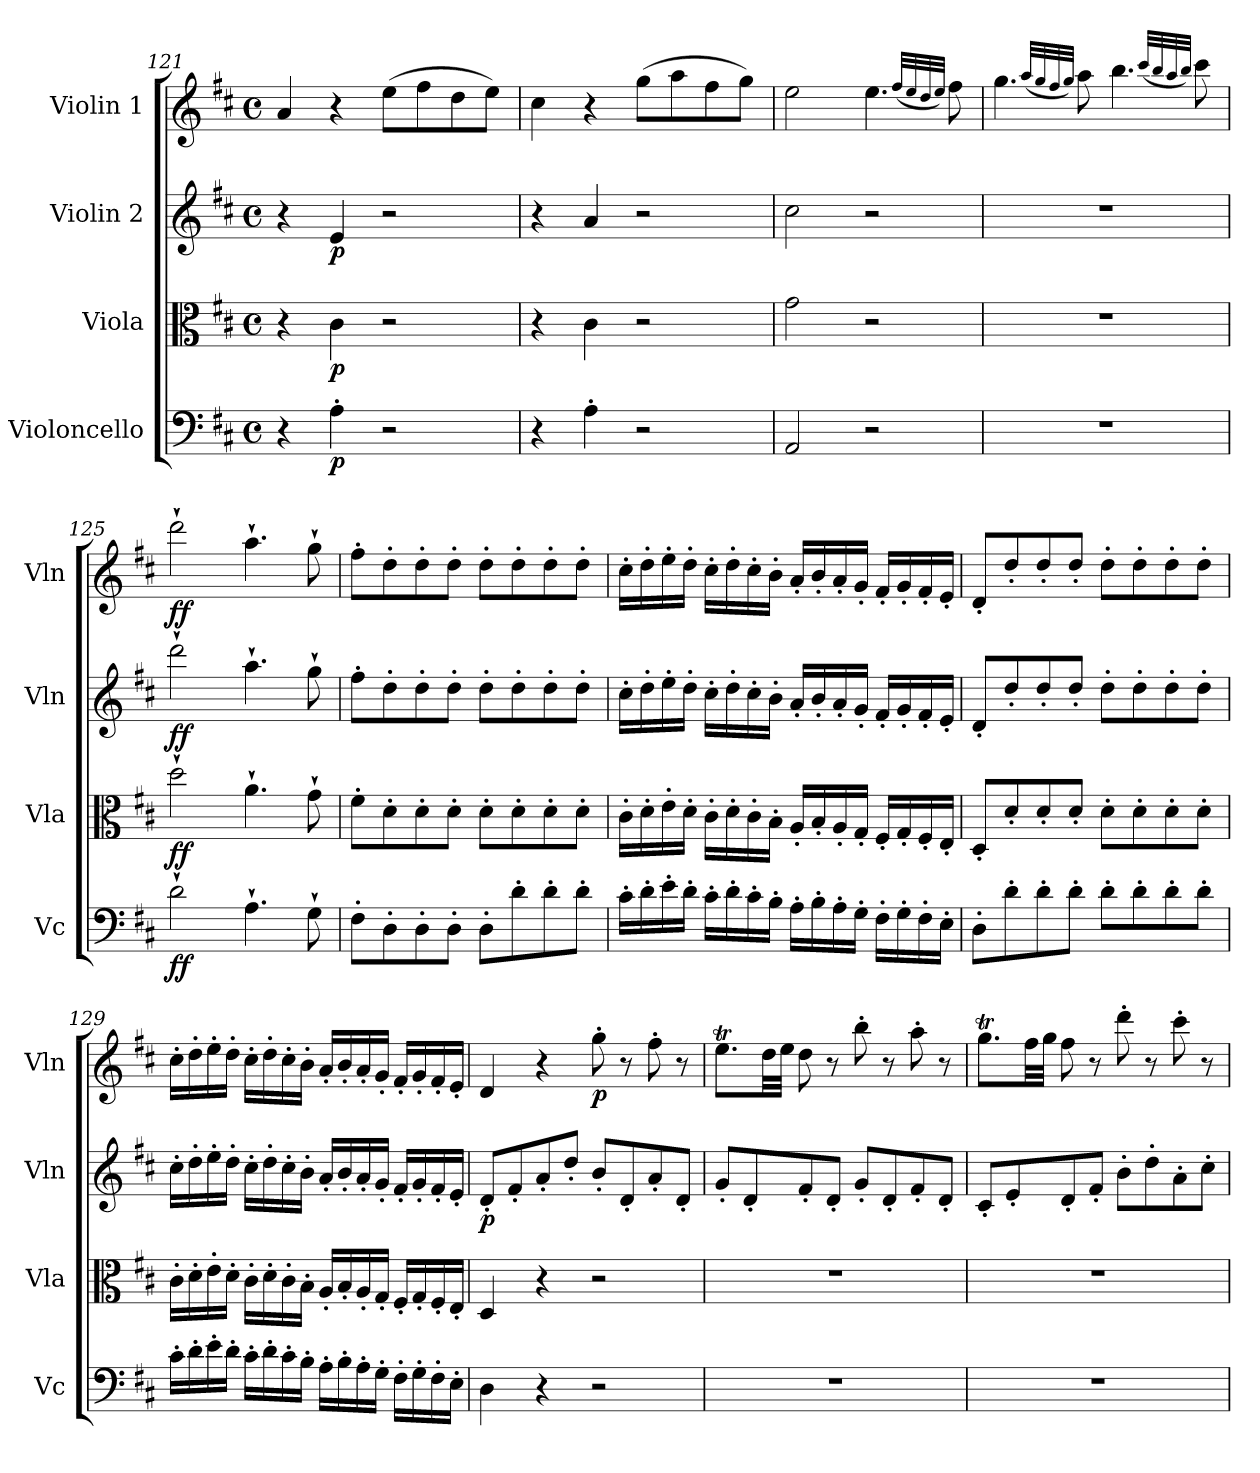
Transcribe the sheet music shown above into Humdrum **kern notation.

**kern	**dynam	**kern	**dynam	**kern	**dynam	**kern	**dynam
*part4	*part4	*part3	*part3	*part2	*part2	*part1	*part1
*staff4	*staff4	*staff3	*staff3	*staff2	*staff2	*staff1	*staff1
*I"Violoncello	*	*I"Viola	*	*I"Violin 2	*	*I"Violin 1	*
*I'Vc	*	*I'Vla	*	*I'Vln	*	*I'Vln	*
!!LO:LB:g=z
*clefF4	*	*clefC3	*	*clefG2	*	*clefG2	*
*k[f#c#]	*	*k[f#c#]	*	*k[f#c#]	*	*k[f#c#]	*
*M4/4	*	*M4/4	*	*M4/4	*	*M4/4	*
*met(c)	*	*met(c)	*	*met(c)	*	*met(c)	*
=121	=121	=121	=121	=121	=121	=121	=121
4r	.	4r	.	4r	.	4a/	.
!	!LO:DY:b	!	!LO:DY:b	!	!LO:DY:b	!	!
4A'\	p	4c#\	p	4e/	p	4r	.
2r	.	2r	.	2r	.	(8ee\L	.
.	.	.	.	.	.	8ff#\	.
.	.	.	.	.	.	8dd\	.
.	.	.	.	.	.	8ee\J)	.
=122	=122	=122	=122	=122	=122	=122	=122
4r	.	4r	.	4r	.	4cc#\	.
4A'\	.	4c#\	.	4a/	.	4r	.
2r	.	2r	.	2r	.	(8gg\L	.
.	.	.	.	.	.	8aa\	.
.	.	.	.	.	.	8ff#\	.
.	.	.	.	.	.	8gg\J)	.
=123	=123	=123	=123	=123	=123	=123	=123
2AA/	.	2g\	.	2cc#\	.	2ee\	.
2r	.	2r	.	2r	.	4.ee\	.
.	.	.	.	.	.	(32qff#/LLL	.
.	.	.	.	.	.	32qee/	.
.	.	.	.	.	.	32qdd/	.
.	.	.	.	.	.	32qee/JJJ)	.
.	.	.	.	.	.	8ff#\	.
=124	=124	=124	=124	=124	=124	=124	=124
1r	.	1r	.	1r	.	4.gg\	.
.	.	.	.	.	.	(32qaa/LLL	.
.	.	.	.	.	.	32qgg/	.
.	.	.	.	.	.	32qff#/	.
.	.	.	.	.	.	32qgg/JJJ)	.
.	.	.	.	.	.	8aa\	.
.	.	.	.	.	.	4.bb\	.
.	.	.	.	.	.	(32qccc#/LLL	.
.	.	.	.	.	.	32qbb/	.
.	.	.	.	.	.	32qaa/	.
.	.	.	.	.	.	32qbb/JJJ)	.
.	.	.	.	.	.	8ccc#\	.
=125	=125	=125	=125	=125	=125	=125	=125
!	!LO:DY:b	!	!LO:DY:b	!	!LO:DY:b	!	!LO:DY:b
2d`\	ff	2dd`\	ff	2ddd`\	ff	2ddd`\	ff
4.A`\	.	4.a`\	.	4.aa`\	.	4.aa`\	.
8G`\	.	8g`\	.	8gg`\	.	8gg`\	.
=126	=126	=126	=126	=126	=126	=126	=126
8F#'\L	.	8f#'\L	.	8ff#'\L	.	8ff#'\L	.
8D'\	.	8d'\	.	8dd'\	.	8dd'\	.
8D'\	.	8d'\	.	8dd'\	.	8dd'\	.
8D'\J	.	8d'\J	.	8dd'\J	.	8dd'\J	.
8D'\L	.	8d'\L	.	8dd'\L	.	8dd'\L	.
8d'\	.	8d'\	.	8dd'\	.	8dd'\	.
8d'\	.	8d'\	.	8dd'\	.	8dd'\	.
8d'\J	.	8d'\J	.	8dd'\J	.	8dd'\J	.
!!LO:LB:g=z
=127	=127	=127	=127	=127	=127	=127	=127
16c#'\LL	.	16c#'\LL	.	16cc#'\LL	.	16cc#'\LL	.
16d'\	.	16d'\	.	16dd'\	.	16dd'\	.
16e'\	.	16e'\	.	16ee'\	.	16ee'\	.
16d'\JJ	.	16d'\JJ	.	16dd'\JJ	.	16dd'\JJ	.
16c#'\LL	.	16c#'\LL	.	16cc#'\LL	.	16cc#'\LL	.
16d'\	.	16d'\	.	16dd'\	.	16dd'\	.
16c#'\	.	16c#'\	.	16cc#'\	.	16cc#'\	.
16B'\JJ	.	16B'\JJ	.	16b'\JJ	.	16b'\JJ	.
16A'\LL	.	16A'/LL	.	16a'/LL	.	16a'/LL	.
16B'\	.	16B'/	.	16b'/	.	16b'/	.
16A'\	.	16A'/	.	16a'/	.	16a'/	.
16G'\JJ	.	16G'/JJ	.	16g'/JJ	.	16g'/JJ	.
16F#'\LL	.	16F#'/LL	.	16f#'/LL	.	16f#'/LL	.
16G'\	.	16G'/	.	16g'/	.	16g'/	.
16F#'\	.	16F#'/	.	16f#'/	.	16f#'/	.
16E'\JJ	.	16E'/JJ	.	16e'/JJ	.	16e'/JJ	.
=128	=128	=128	=128	=128	=128	=128	=128
8D'\L	.	8D'/L	.	8d'/L	.	8d'/L	.
8d'\	.	8d'/	.	8dd'/	.	8dd'/	.
8d'\	.	8d'/	.	8dd'/	.	8dd'/	.
8d'\J	.	8d'/J	.	8dd'/J	.	8dd'/J	.
8d'\L	.	8d'\L	.	8dd'\L	.	8dd'\L	.
8d'\	.	8d'\	.	8dd'\	.	8dd'\	.
8d'\	.	8d'\	.	8dd'\	.	8dd'\	.
8d'\J	.	8d'\J	.	8dd'\J	.	8dd'\J	.
!!LO:LB:g=z
=129	=129	=129	=129	=129	=129	=129	=129
16c#'\LL	.	16c#'\LL	.	16cc#'\LL	.	16cc#'\LL	.
16d'\	.	16d'\	.	16dd'\	.	16dd'\	.
16e'\	.	16e'\	.	16ee'\	.	16ee'\	.
16d'\JJ	.	16d'\JJ	.	16dd'\JJ	.	16dd'\JJ	.
16c#'\LL	.	16c#'\LL	.	16cc#'\LL	.	16cc#'\LL	.
16d'\	.	16d'\	.	16dd'\	.	16dd'\	.
16c#'\	.	16c#'\	.	16cc#'\	.	16cc#'\	.
16B'\JJ	.	16B'\JJ	.	16b'\JJ	.	16b'\JJ	.
16A'\LL	.	16A'/LL	.	16a'/LL	.	16a'/LL	.
16B'\	.	16B'/	.	16b'/	.	16b'/	.
16A'\	.	16A'/	.	16a'/	.	16a'/	.
16G'\JJ	.	16G'/JJ	.	16g'/JJ	.	16g'/JJ	.
16F#'\LL	.	16F#'/LL	.	16f#'/LL	.	16f#'/LL	.
16G'\	.	16G'/	.	16g'/	.	16g'/	.
16F#'\	.	16F#'/	.	16f#'/	.	16f#'/	.
16E'\JJ	.	16E'/JJ	.	16e'/JJ	.	16e'/JJ	.
=130	=130	=130	=130	=130	=130	=130	=130
!	!	!	!	!	!LO:DY:b	!	!
4D\	.	4D/	.	8d'/L	p	4d/	.
.	.	.	.	8f#'/	.	.	.
4r	.	4r	.	8a'/	.	4r	.
.	.	.	.	8dd'/J	.	.	.
!	!	!	!	!	!	!	!LO:DY:b
2r	.	2r	.	8b'/L	.	8gg'\	p
.	.	.	.	8d'/	.	8r	.
.	.	.	.	8a'/	.	8ff#'\	.
.	.	.	.	8d'/J	.	8r	.
=131	=131	=131	=131	=131	=131	=131	=131
1r	.	1r	.	8g'/L	.	8.eeT\L	.
.	.	.	.	8d'/	.	.	.
.	.	.	.	.	.	32dd\LL	.
.	.	.	.	.	.	32ee\JJJ	.
.	.	.	.	8f#'/	.	8dd\	.
.	.	.	.	8d'/J	.	8r	.
.	.	.	.	8g'/L	.	8bb'\	.
.	.	.	.	8d'/	.	8r	.
.	.	.	.	8f#'/	.	8aa'\	.
.	.	.	.	8d'/J	.	8r	.
!!LO:LB:g=z
=132	=132	=132	=132	=132	=132	=132	=132
1r	.	1r	.	8c#'/L	.	8.ggT\L	.
.	.	.	.	8e'/	.	.	.
.	.	.	.	.	.	32ff#\LL	.
.	.	.	.	.	.	32gg\JJJ	.
.	.	.	.	8d'/	.	8ff#\	.
.	.	.	.	8f#'/J	.	8r	.
.	.	.	.	8b'\L	.	8ddd'\	.
.	.	.	.	8dd'\	.	8r	.
.	.	.	.	8a'\	.	8ccc#'\	.
.	.	.	.	8cc#'\J	.	8r	.
=	=	=	=	=	=	=	=
*-	*-	*-	*-	*-	*-	*-	*-
